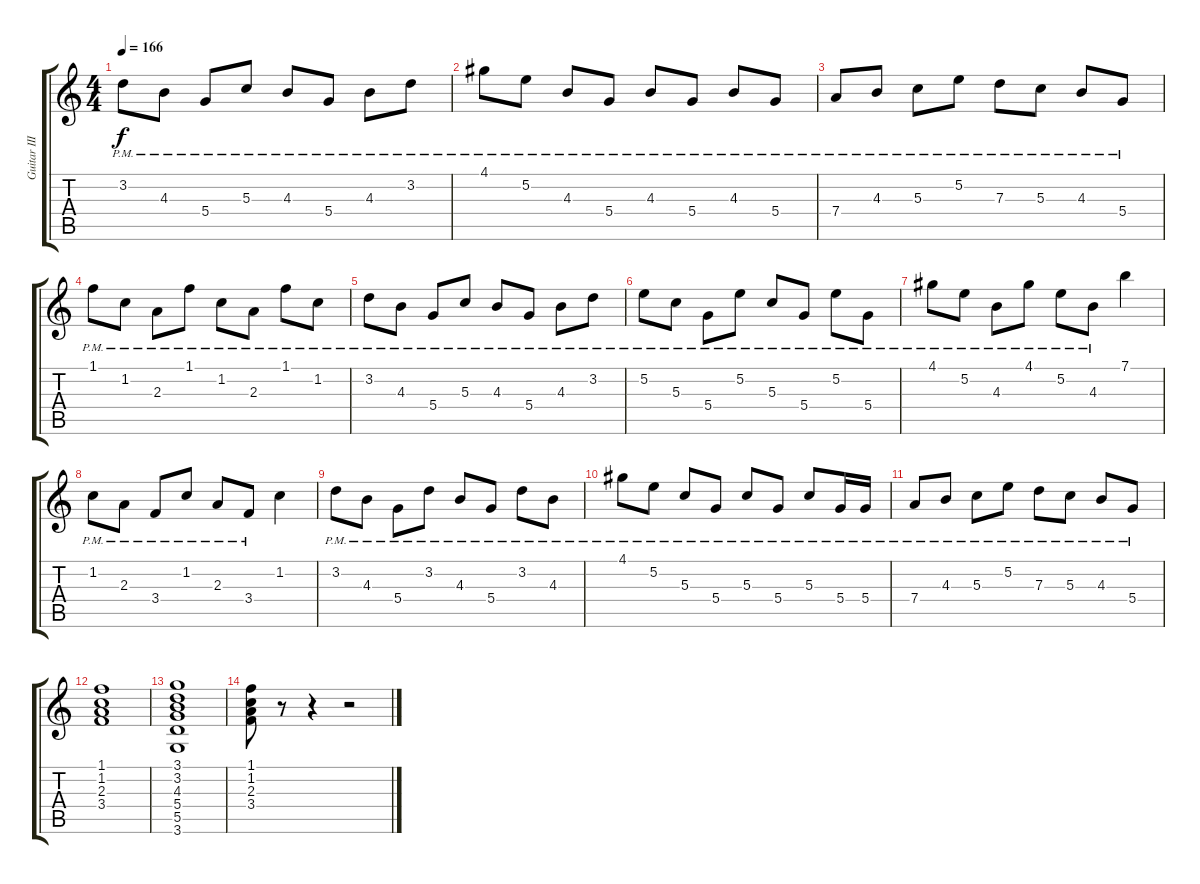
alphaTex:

\track ("Guitar III" "Guitar III") {instrument electricguitarclean}
\staff {score tabs}
\tuning (E4 B3 G3 D3 A2 E2) {hide}
\ts (4 4)
\tempo 166
\clef g2
\ks c
3.2{pm}.8{dy f} 4.3{pm}.8 5.4{pm}.8 5.3{pm}.8 4.3{pm}.8 5.4{pm}.8 4.3{pm}.8 3.2{pm}.8 |
4.1{pm}.8 5.2{pm}.8 4.3{pm}.8 5.4{pm}.8 4.3{pm}.8 5.4{pm}.8 4.3{pm}.8 5.4{pm}.8 |
7.4{pm}.8 4.3{pm}.8 5.3{pm}.8 5.2{pm}.8 7.3{pm}.8 5.3{pm}.8 4.3{pm}.8 5.4{pm}.8 |
1.1{pm}.8 1.2{pm}.8 2.3{pm}.8 1.1{pm}.8 1.2{pm}.8 2.3{pm}.8 1.1{pm}.8 1.2{pm}.8 |
3.2{pm}.8 4.3{pm}.8 5.4{pm}.8 5.3{pm}.8 4.3{pm}.8 5.4{pm}.8 4.3{pm}.8 3.2{pm}.8 |
5.2{pm}.8 5.3{pm}.8 5.4{pm}.8 5.2{pm}.8 5.3{pm}.8 5.4{pm}.8 5.2{pm}.8 5.4{pm}.8 |
4.1{pm}.8 5.2{pm}.8 4.3{pm}.8 4.1{pm}.8 5.2{pm}.8 4.3{pm}.8 7.1.4 |
1.2{pm}.8 2.3{pm}.8 3.4{pm}.8 1.2{pm}.8 2.3{pm}.8 3.4{pm}.8 1.2.4 |
3.2{pm}.8 4.3{pm}.8 5.4{pm}.8 3.2{pm}.8 4.3{pm}.8 5.4{pm}.8 3.2{pm}.8 4.3{pm}.8 |
4.1{pm}.8 5.2{pm}.8 5.3{pm}.8 5.4{pm}.8 5.3{pm}.8 5.4{pm}.8 5.3{pm}.8 5.4{pm}.16 5.4{pm}.16 |
7.4{pm}.8 4.3{pm}.8 5.3{pm}.8 5.2{pm}.8 7.3{pm}.8 5.3{pm}.8 4.3{pm}.8 5.4{pm}.8 |
(1.1 1.2 2.3 3.4).1 |
(3.1 3.2 4.3 5.4 5.5 3.6).1 |
(1.1 1.2 2.3 3.4).8 r.8 r.4 r.2
